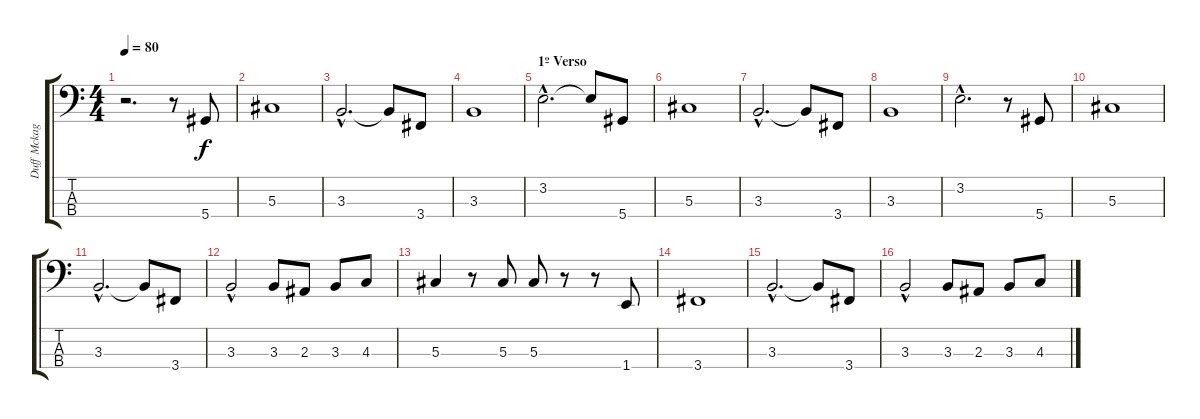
\track ("Duff Mckagan" "Duff Mckag") {instrument electricbasspick}
\staff {score tabs}
\tuning (Gb2 Db2 Ab1 Eb1) {hide}
\ts (4 4)
\tempo 80
\clef f4
\ks c
r.2{d dy f} r.8 5.4.8 |
5.3.1 |
3.3{hac}.2{d} 3.3{t}.8 3.4.8 |
3.3.1 |
\section ("" "1º Verso")
3.2{hac}.2{d} 3.2{t}.8 5.4.8 |
5.3.1 |
3.3{hac}.2{d} 3.3{t}.8 3.4.8 |
3.3.1 |
3.2{hac}.2{d} r.8 5.4.8 |
5.3.1 |
3.3{hac}.2{d} 3.3{t}.8 3.4.8 |
3.3{hac}.2 3.3.8 2.3.8 3.3.8 4.3.8 |
5.3.4 r.8 5.3.8 5.3.8 r.8 r.8 1.4.8 |
3.4.1 |
3.3{hac}.2{d} 3.3{t}.8 3.4.8 |
3.3{hac}.2 3.3.8 2.3.8 3.3.8 4.3.8
